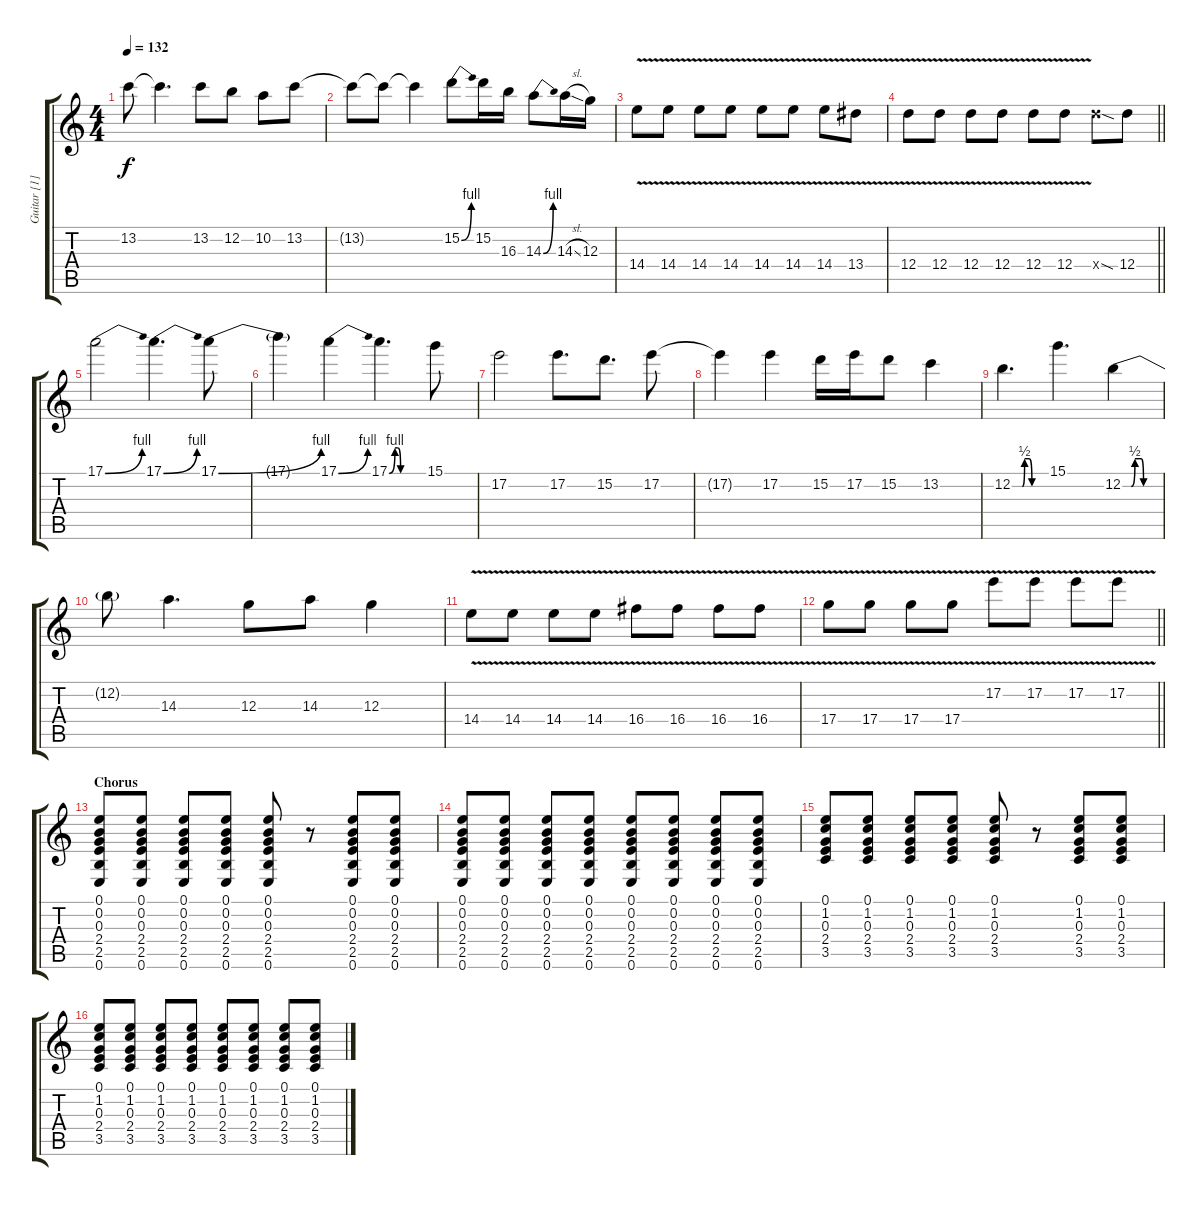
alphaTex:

\track ("Guitar [1]" "Guitar [1]") {instrument overdrivenguitar}
\staff {score tabs}
\tuning (E4 B3 G3 D3 A2 E2) {hide}
\ts (4 4)
\tempo 132
\clef g2
\ks c
13.2.8{dy f} 13.2{t}.4{d} 13.2.8 12.2.8 10.2.8 13.2.8 |
13.2{t}.8 13.2{t}.8 13.2{t}.4 15.2{be (bend 0 0 60 4)}.8 15.2.16 16.3.16 14.3{be (bend 0 0 60 4)}.8 14.3{sl}.16 12.3.16 |
14.4{v}.8 14.4{v}.8 14.4{v}.8 14.4{v}.8 14.4{v}.8 14.4{v}.8 14.4{v}.8 13.4{v}.8 |
\barLineRight lightlight
12.4{v}.8 12.4{v}.8 12.4{v}.8 12.4{v}.8 12.4{v}.8 12.4{v}.8 12.4{sod x}.8 12.4.8 |
17.1{be (bend 0 0 60 4)}.2 17.1{be (bend 0 0 60 4)}.4{d} 17.1{be (bend 0 0 60 4)}.8 |
17.1{t}.4 17.1{be (bend 0 0 60 4)}.4 17.1{be (custom 0 0 10 4 15 4 20 0 30 0 60 0)}.4{d} 15.1.8 |
17.2.2 17.2.8{d} 15.2.8{d} 17.2.8 |
17.2{t}.4 17.2.4 15.2.16 17.2.16 15.2.8 13.2.4 |
12.2{be (custom 0 0 18 0 22 2 30 2 35 0 60 0)}.4{d} 15.1.4{d} 12.2{be (custom 0 0 14 0 20 2 30 2 34 0 60 0)}.4 |
12.2{t}.8 14.3.4{d} 12.3.8 14.3.8 12.3.4 |
14.4{v}.8 14.4{v}.8 14.4{v}.8 14.4{v}.8 16.4{v}.8 16.4{v}.8 16.4{v}.8 16.4{v}.8 |
\barLineRight lightlight
17.4{v}.8 17.4{v}.8 17.4{v}.8 17.4{v}.8 17.2{v}.8 17.2{v}.8 17.2{v}.8 17.2{v}.8 |
\section ("" "Chorus")
(0.1 0.2 0.3 2.4 2.5 0.6).8{instrument overdrivenguitar} (0.1 0.2 0.3 2.4 2.5 0.6).8 (0.1 0.2 0.3 2.4 2.5 0.6).8 (0.1 0.2 0.3 2.4 2.5 0.6).8 (0.1 0.2 0.3 2.4 2.5 0.6).8 r.8 (0.1 0.2 0.3 2.4 2.5 0.6).8 (0.1 0.2 0.3 2.4 2.5 0.6).8 |
(0.1 0.2 0.3 2.4 2.5 0.6).8 (0.1 0.2 0.3 2.4 2.5 0.6).8 (0.1 0.2 0.3 2.4 2.5 0.6).8 (0.1 0.2 0.3 2.4 2.5 0.6).8 (0.1 0.2 0.3 2.4 2.5 0.6).8 (0.1 0.2 0.3 2.4 2.5 0.6).8 (0.1 0.2 0.3 2.4 2.5 0.6).8 (0.1 0.2 0.3 2.4 2.5 0.6).8 |
(0.1 1.2 0.3 2.4 3.5).8 (0.1 1.2 0.3 2.4 3.5).8 (0.1 1.2 0.3 2.4 3.5).8 (0.1 1.2 0.3 2.4 3.5).8 (0.1 1.2 0.3 2.4 3.5).8 r.8 (0.1 1.2 0.3 2.4 3.5).8 (0.1 1.2 0.3 2.4 3.5).8 |
(0.1 1.2 0.3 2.4 3.5).8 (0.1 1.2 0.3 2.4 3.5).8 (0.1 1.2 0.3 2.4 3.5).8 (0.1 1.2 0.3 2.4 3.5).8 (0.1 1.2 0.3 2.4 3.5).8 (0.1 1.2 0.3 2.4 3.5).8 (0.1 1.2 0.3 2.4 3.5).8 (0.1 1.2 0.3 2.4 3.5).8
